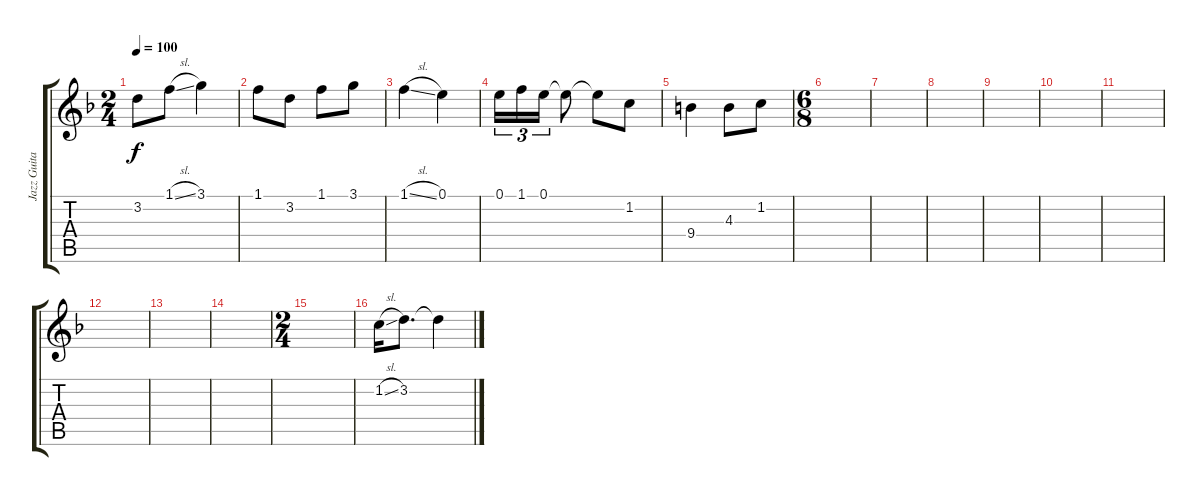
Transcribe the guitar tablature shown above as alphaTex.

\track ("Jazz Guitar" "Jazz Guita") {instrument electricguitarjazz}
\staff {score tabs}
\tuning (E4 B3 G3 D3 A2 E2) {hide}
\ts (2 4)
\tempo 100
\clef g2
\ks dminor
3.2.8{dy f} 1.1{sl}.8 3.1.4 |
1.1.8 3.2.8 1.1.8 3.1.8 |
1.1{sl}.4 0.1.4 |
0.1.16{tu (3 2)} 1.1.16{tu (3 2)} 0.1.16{tu (3 2)} 0.1{t}.8 0.1{t}.8 1.2.8 |
9.4.4 4.3.8 1.2.8 |
\ts (6 8)
|
|
|
|
|
|
|
|
|
\ts (2 4)
|
1.2{sl}.16 3.2.8{d} 3.2{t}.4
